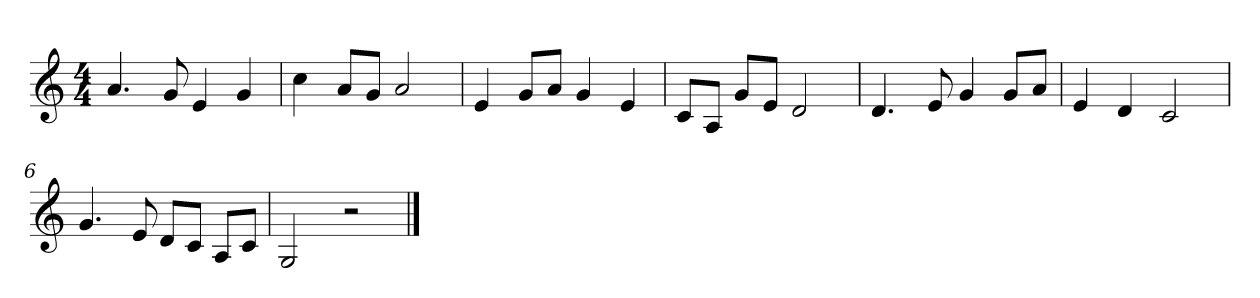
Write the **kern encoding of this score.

**kern
*part1
*staff1
*clefG2
*k[]
*M4/4
*MM80
=
4.a
8g
4e
4g
=1
4cc
8a/L
8g/J
2a
=2
4e
8g/L
8a/J
4g
4e
=3
8c/L
8A/J
8g/L
8e/J
2d
=4
4.d
8e
4g
8g/L
8a/J
=5
4e
4d
2c
=6
4.g
8e
8d/L
8c/J
8A/L
8c/J
=7
2G
2r
==
*-
